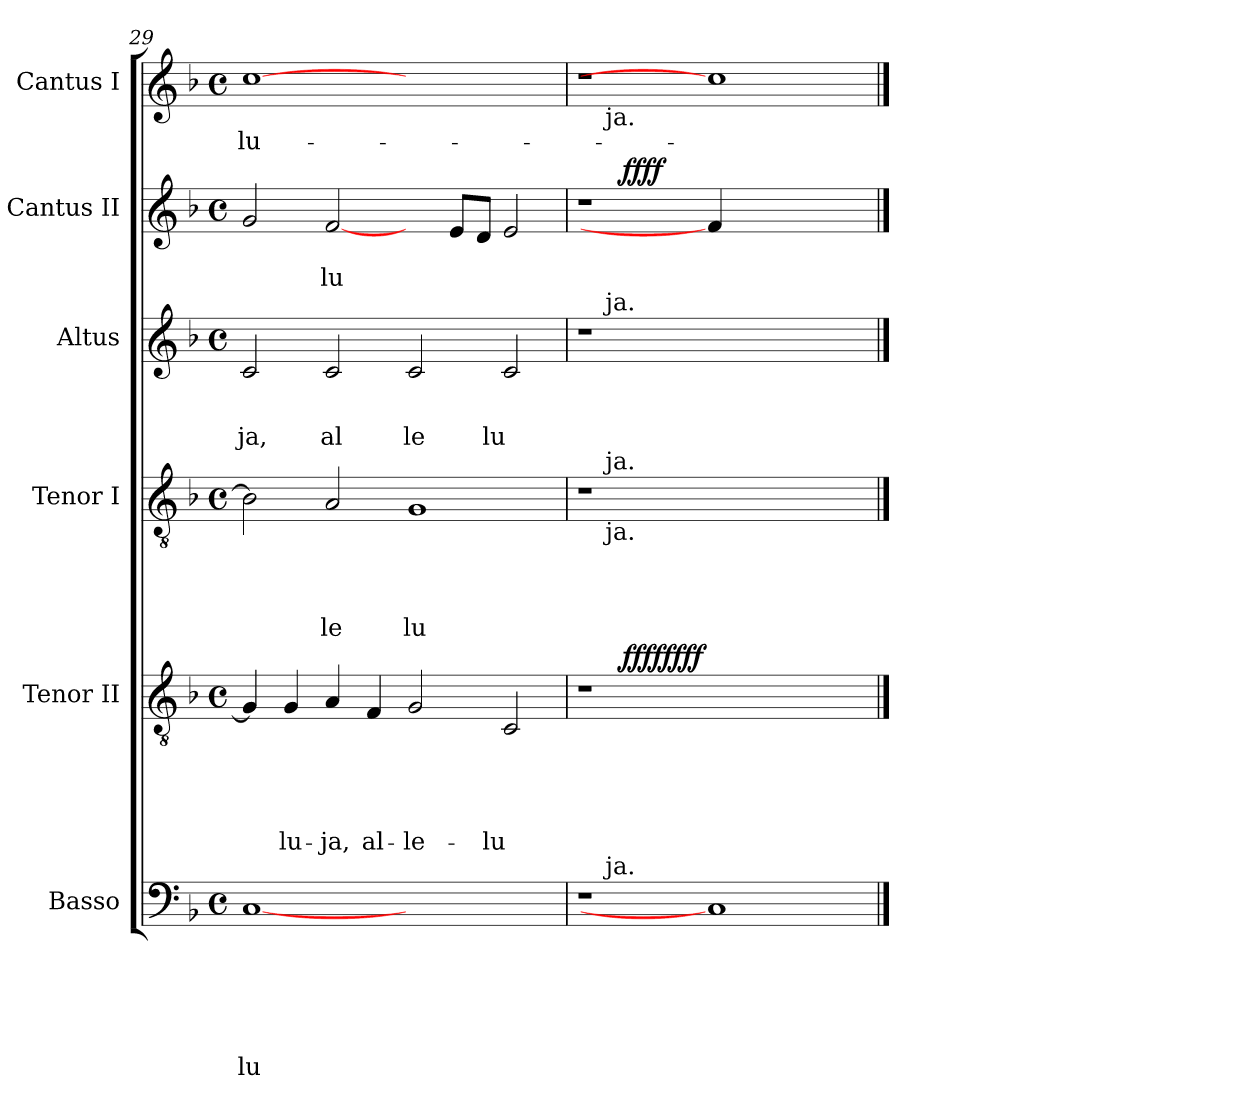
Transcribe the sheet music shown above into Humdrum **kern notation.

**kern	**text	**text	**text	**text	**text	**text	**kern	**text	**text	**text	**text	**text	**dynam	**kern	**text	**text	**text	**text	**kern	**text	**text	**text	**dynam	**kern	**text	**text	**dynam	**kern	**text
*part6	*part6	*part6	*part6	*part6	*part6	*part6	*part5	*part5	*part5	*part5	*part5	*part5	*part5	*part4	*part4	*part4	*part4	*part4	*part3	*part3	*part3	*part3	*part3	*part2	*part2	*part2	*part2	*part1	*part1
*staff6	*staff6	*staff6	*staff6	*staff6	*staff6	*staff6	*staff5	*staff5	*staff5	*staff5	*staff5	*staff5	*staff5	*staff4	*staff4	*staff4	*staff4	*staff4	*staff3	*staff3	*staff3	*staff3	*staff3	*staff2	*staff2	*staff2	*staff2	*staff1	*staff1
*I"Basso	*	*	*	*	*	*	*I"Tenor II	*	*	*	*	*	*	*I"Tenor I	*	*	*	*	*I"Altus	*	*	*	*	*I"Cantus II	*	*	*	*I"Cantus I	*
*clefF4	*	*	*	*	*	*	*clefGv2	*	*	*	*	*	*	*clefGv2	*	*	*	*	*clefG2	*	*	*	*	*clefG2	*	*	*	*clefG2	*
*k[b-]	*	*	*	*	*	*	*k[b-]	*	*	*	*	*	*	*k[b-]	*	*	*	*	*k[b-]	*	*	*	*	*k[b-]	*	*	*	*k[b-]	*
*F:	*	*	*	*	*	*	*F:	*	*	*	*	*	*	*F:	*	*	*	*	*F:	*	*	*	*	*F:	*	*	*	*F:	*
*M4/4	*	*	*	*	*	*	*M4/4	*	*	*	*	*	*	*M4/4	*	*	*	*	*M4/4	*	*	*	*	*M4/4	*	*	*	*M4/4	*
*met(c)	*	*	*	*	*	*	*met(c)	*	*	*	*	*	*	*met(c)	*	*	*	*	*met(c)	*	*	*	*	*met(c)	*	*	*	*met(c)	*
=29	=29	=29	=29	=29	=29	=29	=29	=29	=29	=29	=29	=29	=29	=29	=29	=29	=29	=29	=29	=29	=29	=29	=29	=29	=29	=29	=29	=29	=29
!	!	!	!	!	!	!LO:LY:b	!	!	!	!	!	!	!	!	!	!	!	!	!	!	!	!LO:LY:b	!	!	!	!	!	!	!LO:LY:b
[1C	.	.	.	.	.	lu	4G/]	.	.	.	.	.	.	2B-\]	.	.	.	.	2c/	.	.	ja,	.	2g/	.	.	.	[1cc	-lu-
!	!	!	!	!	!	!	!	!	!	!	!	!LO:LY:b	!	!	!	!	!	!	!	!	!	!	!	!	!	!	!	!	!
.	.	.	.	.	.	.	4G/	.	.	.	.	lu-	.	.	.	.	.	.	.	.	.	.	.	.	.	.	.	.	.
!	!	!	!	!	!	!	!	!	!	!	!	!LO:LY:b	!	!	!	!	!	!LO:LY:b	!	!	!	!LO:LY:b	!	!	!	!LO:LY:b	!	!	!
.	.	.	.	.	.	.	4A/	.	.	.	.	-ja,	.	2A/	.	.	.	le	2c/	.	.	al	.	[2f/	.	lu	.	.	.
!	!	!	!	!	!	!	!	!	!	!	!	!LO:LY:b	!	!	!	!	!	!	!	!	!	!	!	!	!	!	!	!	!
.	.	.	.	.	.	.	4F/	.	.	.	.	al-	.	.	.	.	.	.	.	.	.	.	.	.	.	.	.	.	.
!	!	!	!	!	!	!	!	!	!	!	!	!LO:LY:b	!	!	!	!	!	!LO:LY:b	!	!	!	!LO:LY:b	!	!	!	!	!	!	!
1ryy	.	.	.	.	.	.	2G/	.	.	.	.	-le-	.	1G	.	.	.	lu	2c/	.	.	le	.	4ryy	.	.	.	1ryy	.
.	.	.	.	.	.	.	.	.	.	.	.	.	.	.	.	.	.	.	.	.	.	.	.	8e/L	.	.	.	.	.
.	.	.	.	.	.	.	.	.	.	.	.	.	.	.	.	.	.	.	.	.	.	.	.	8d/J	.	.	.	.	.
!	!	!	!	!	!	!	!	!	!	!	!	!LO:LY:b	!	!	!	!	!	!	!	!	!	!LO:LY:b	!	!	!	!	!	!	!
.	.	.	.	.	.	.	2C/	.	.	.	.	-lu-	.	.	.	.	.	.	2c/	.	.	lu	.	2e/	.	.	.	.	.
=30	=30	=30	=30	=30	=30	=30	=30	=30	=30	=30	=30	=30	=30	=30	=30	=30	=30	=30	=30	=30	=30	=30	=30	=30	=30	=30	=30	=30	=30
*^	*	*	*	*	*	*	*^	*	*	*	*	*	*	*^	*	*	*	*	*^	*	*	*	*	*^	*	*	*	*^	*
*	*	*	*	*	*	*	*	*	*	*	*	*	*	*	*	*	*	*	*	*	*	*	*^	*	*	*	*	*	*	*	*	*	*	*	*
1r	8ryy	.	.	.	.	.	.	1r	8.ryy	.	.	.	.	.	.	1r	8ryy	.	.	.	.	1r	8.ryy	8ryy	.	.	.	.	1r	8.ryy	.	.	.	1r	8ryy	.
!	!	!	!	!	!	!	!	!	!	!	!	!	!	!	!	!	!	!	!	!	!	!	!	!	!	!	!	!	!	!	!	!	!	!	!LO:TX:b:t=ja.	!
!	!	!	!	!	!	!	!	!	!	!	!	!	!	!	!	!	!	!	!	!	!	!	!	!LO:TX:a:t=ja.	!	!	!	!	!	!	!	!	!	!	!	!
!	!	!	!	!	!	!	!	!	!	!	!	!	!	!	!	!	!LO:TX:b:t=ja.	!	!	!	!	!	!	!	!	!	!	!	!	!	!	!	!	!	!	!
!	!	!	!	!	!	!	!	!	!	!	!	!	!	!	!	!	!LO:TX:a:t=ja.	!	!	!	!	!	!	!	!	!	!	!	!	!	!	!	!	!	!	!
!	!LO:TX:a:t=ja.	!	!	!	!	!	!	!	!	!	!	!	!	!	!	!	!	!	!	!	!	!	!	!	!	!	!	!	!	!	!	!	!	!	!	!
.	1...ryy	.	.	.	.	.	.	.	.	.	.	.	.	.	.	.	1...ryy	.	.	.	.	.	.	1...ryy	.	.	.	.	.	.	.	.	.	.	1...ryy	.
!	!	!	!	!	!	!	!	!	!	!	!	!	!	!	!LO:DY:b	!	!	!	!	!	!	!	!	!	!	!	!	!	!	!	!	!	!	!	!	!
!	!	!	!	!	!	!	!	!	!	!	!	!	!	!	!LO:DY:n=1:b	!	!	!	!	!	!	!	!	!	!	!	!	!LO:DY:b	!	!	!	!	!	!	!	!
!	!	!	!	!	!	!	!	!	!	!	!	!	!	!	!	!	!	!	!	!	!	!	!	!	!	!	!	!LO:DY:n=1:b	!	!	!	!	!LO:DY:b	!	!	!
.	.	.	.	.	.	.	.	.	1ryy	.	.	.	.	.	ffff ffff	.	.	.	.	.	.	.	1ryy	.	.	.	.	fz ffff	.	1ryy	.	.	ffff	.	.	.
1C]	.	.	.	.	.	.	.	1ryy	.	.	.	.	.	.	.	1ryy	.	.	.	.	.	1ryy	.	.	.	.	.	.	4f/]	.	.	.	.	1cc]	.	.
.	.	.	.	.	.	.	.	.	2ryy	.	.	.	.	.	.	.	.	.	.	.	.	.	2ryy	.	.	.	.	.	.	2ryy	.	.	.	.	.	.
.	.	.	.	.	.	.	.	.	.	.	.	.	.	.	.	.	.	.	.	.	.	.	.	.	.	.	.	.	2.ryy	.	.	.	.	.	.	.
.	.	.	.	.	.	.	.	.	4ryy	.	.	.	.	.	.	.	.	.	.	.	.	.	4ryy	.	.	.	.	.	.	4ryy	.	.	.	.	.	.
.	.	.	.	.	.	.	.	.	16ryy	.	.	.	.	.	.	.	.	.	.	.	.	.	16ryy	.	.	.	.	.	.	16ryy	.	.	.	.	.	.
*v	*v	*	*	*	*	*	*	*	*	*	*	*	*	*	*	*v	*v	*	*	*	*	*v	*v	*v	*	*	*	*	*v	*v	*	*	*	*v	*v	*
*	*	*	*	*	*	*	*v	*v	*	*	*	*	*	*	*	*	*	*	*	*	*	*	*	*	*	*	*	*	*	*
==	==	==	==	==	==	==	==	==	==	==	==	==	==	==	==	==	==	==	==	==	==	==	==	==	==	==	==	==	==
*-	*-	*-	*-	*-	*-	*-	*-	*-	*-	*-	*-	*-	*-	*-	*-	*-	*-	*-	*-	*-	*-	*-	*-	*-	*-	*-	*-	*-	*-
